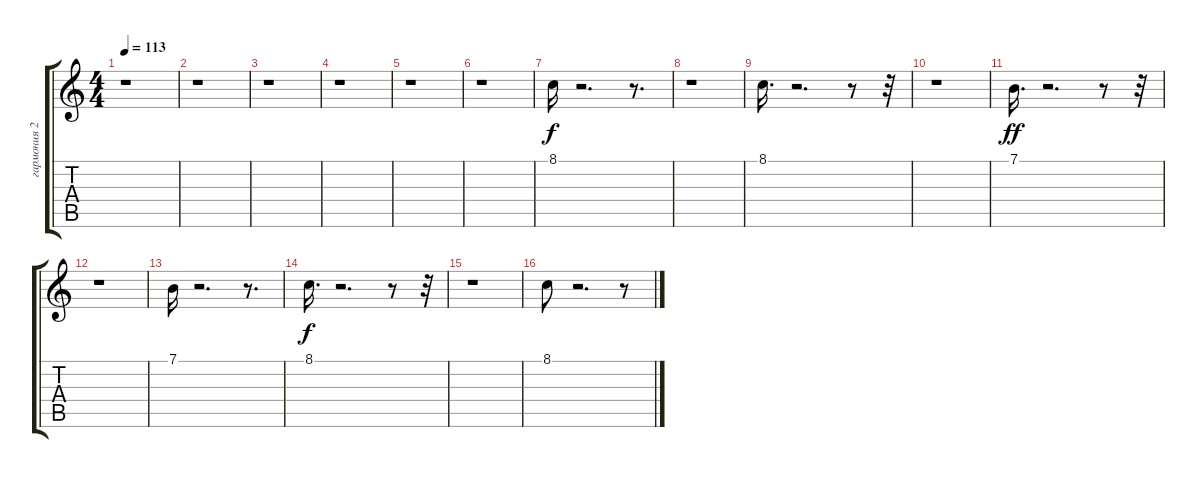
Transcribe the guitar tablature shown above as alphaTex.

\track ("гармония 2" "гармония 2") {instrument tubularbells}
\staff {score tabs}
\tuning (E4 B3 G3 D3 A2 E2) {hide}
\ts (4 4)
\tempo 113
\clef g2
\ks c
r.1{dy f} |
r.1 |
r.1 |
r.1 |
r.1 |
r.1 |
8.1.16 r.2{d} r.8{d} |
r.1 |
8.1.16{d} r.2{d} r.8 r.32 |
r.1 |
7.1.16{d dy ff} r.2{d} r.8 r.32 |
r.1 |
7.1.16 r.2{d} r.8{d} |
8.1.16{d dy f} r.2{d} r.8 r.32 |
r.1 |
8.1.8 r.2{d} r.8
